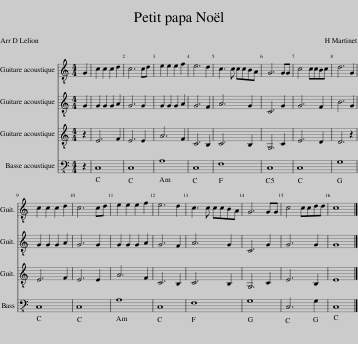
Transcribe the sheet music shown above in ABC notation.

X:1
%%score 1 2 3 4
L:1/8
M:4/4
I:linebreak $
K:C
V:1 treble-8
V:2 treble-8
V:3 treble-8
V:4 bass-8
V:1
 G2 | c2 c2 c2 d2 | c6 cd | e2 e2 e2 f2 | e6 d2 | %5
 c3 c ccBA | G6 GG | c4 ccBc | d6 G2 |$ c2 c2 c2 d2 | %10
 c6 cd | e2 e2 e2 f2 | e6 d2 | c3 c ccBA | G6 GG | %15
 c4 ccdd | c8 |] %17
V:2
 G2 | G2 G2 G2 A2 | G6 G2 | G2 G2 G2 A2 | G6 F2 | %5
 A6 G2 | C6 G2 | G6 F2 | B6 G2 |$ G2 G2 G2 A2 | %10
 G6 G2 | G2 G2 G2 A2 | G6 F2 | A6 G2 | C6 G2 | %15
 G6 G2 | G8 |] %17
V:3
 z2 | E6 F2 | E6 E2 | A6 F2 | C6 B,2 | %5
 C6 B,2 | G,6 C2 | E6 D2 | D6 z2 |$ E6 F2 | %10
 E6 E2 | A6 F2 | C6 B,2 | C6 B,2 | G,6 C2 | %15
 E6 B,2 | E8 |] %17
V:4
 z2 | C,8 | C,8 | A,8 | C,8 | %5
 F,8 | C,8 | C,8 | G,8 |$ C,8 | %10
 C,8 | A,8 | C,8 | F,8 | G,8 | %15
 C,6 G,2 | C,8 |] %17
